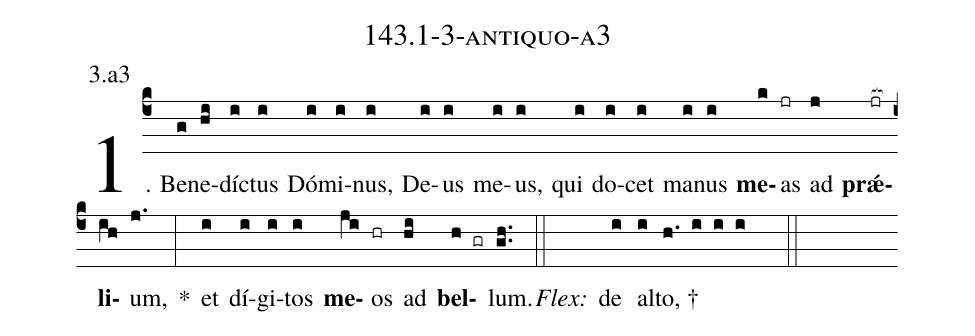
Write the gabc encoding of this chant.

name: 143.1-3-antiquo-a3;
annotation: 3.a3;
%%
(c4)1. Be(g)ne(hi)díc(i)tus(i) Dó(i)mi(i)nus,(i) De(i)us(i) me(i)us,(i) qui(i) do(i)cet(i) ma(i)nus(i) <b>me</b>(k)as(jr) ad(j) <b>prǽ</b>(jr[ocb:1{])<b>li</b>(ih[ocb:0}])um,(j.) *(:) et(i) dí(i)gi(i)tos(i) <b>me</b>(ji)os(hr) ad(hi) <b>bel</b>(h gr)lum.(gh..) (::)
<i>Flex:</i>()  de(i) al(i)to, †(h. i i i  ::)
